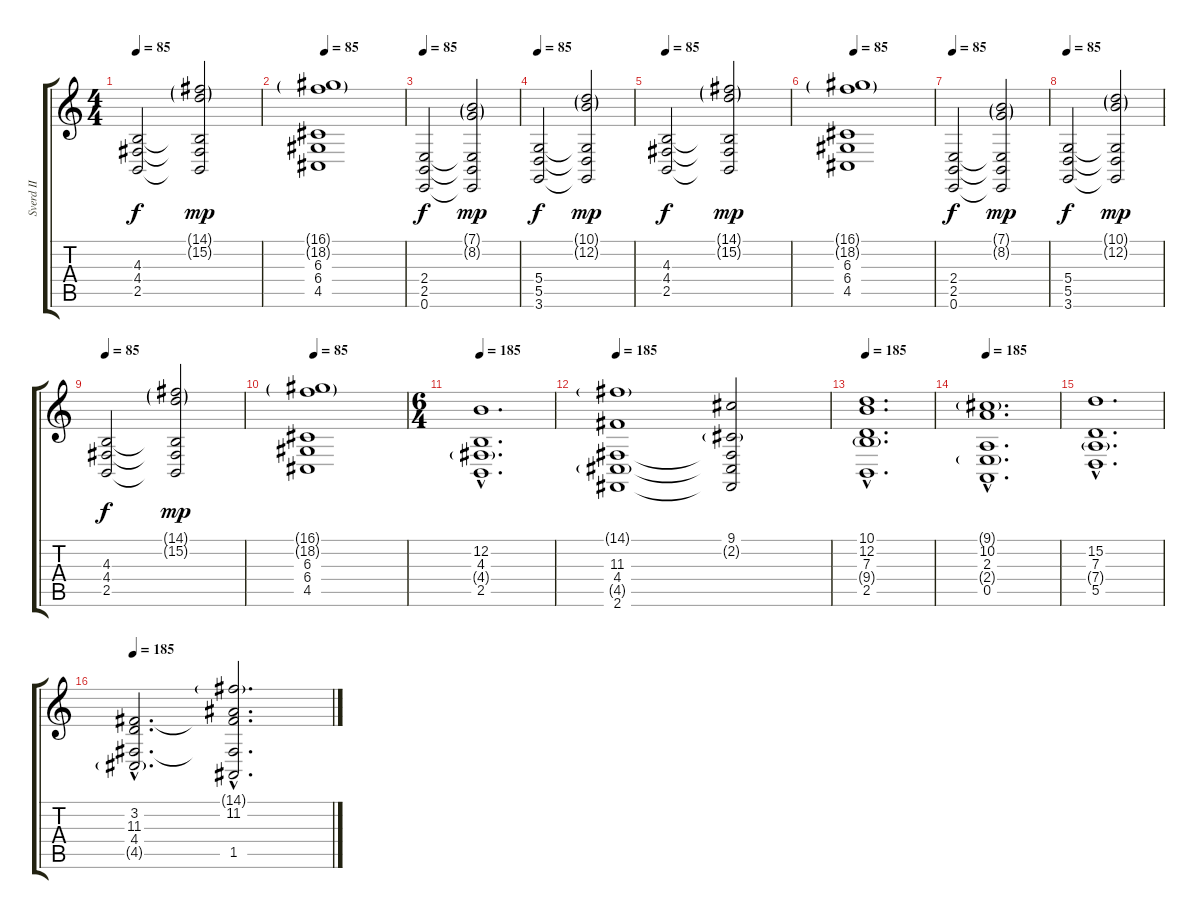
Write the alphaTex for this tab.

\track ("Sverd II" "Sverd II") {instrument stringensemble1}
\staff {score tabs}
\tuning (E4 B3 G3 D3 A2 E2) {hide}
\ts (4 4)
\tempo 85
\clef g2
\ks c
(4.3 4.4 2.5).2{dy f} (14.1{g} 15.2{g} 4.3{t} 4.4{t} 2.5{t}).2{dy mp} |
\tempo 85
(16.1{g} 18.2{g} 6.3 6.4 4.5).1 |
\tempo 85
(2.4 2.5 0.6).2{dy f volume 13} (7.1{g} 8.2{g} 2.4{t} 2.5{t} 0.6{t}).2{dy mp} |
\tempo 85
(5.4 5.5 3.6).2{dy f} (10.1{g} 12.2{g} 5.4{t} 5.5{t} 3.6{t}).2{dy mp} |
\tempo 85
(4.3 4.4 2.5).2{dy f} (14.1{g} 15.2{g} 4.3{t} 4.4{t} 2.5{t}).2{dy mp} |
\tempo 85
(16.1{g} 18.2{g} 6.3 6.4 4.5).1 |
\tempo 85
(2.4 2.5 0.6).2{dy f volume 13} (7.1{g} 8.2{g} 2.4{t} 2.5{t} 0.6{t}).2{dy mp} |
\tempo 85
(5.4 5.5 3.6).2{dy f} (10.1{g} 12.2{g} 5.4{t} 5.5{t} 3.6{t}).2{dy mp} |
\tempo 85
(4.3 4.4 2.5).2{dy f} (14.1{g} 15.2{g} 4.3{t} 4.4{t} 2.5{t}).2{dy mp} |
\tempo 85
(16.1{g} 18.2{g} 6.3 6.4 4.5).1 |
\ts (6 4)
\tempo 185
(12.2{hac} 4.3{hac} 4.4{g hac} 2.5{hac}).1{d volume 11} |
\tempo 185
(14.1{g} 11.3 4.4 4.5{g} 2.6).1 (9.1 2.2{g} 4.4{t} 4.5{t} 2.6{t}).2 |
\tempo 185
(10.1{hac} 12.2{hac} 7.3{hac} 9.4{g hac} 2.5{hac}).1{d volume 11} |
\tempo 185
(9.1{g hac} 10.2{hac} 2.3{hac} 2.4{g hac} 0.5{hac}).1{d} |
(15.2{hac} 7.3{hac} 7.4{g hac} 5.5{hac}).1{d} |
\tempo 185
(3.2{hac} 11.3{hac} 4.4{hac} 4.5{g hac}).2{d} (14.1{g hac} 11.2{hac} 11.3{hac t} 4.4{hac t} 1.5{hac}).2{d}
